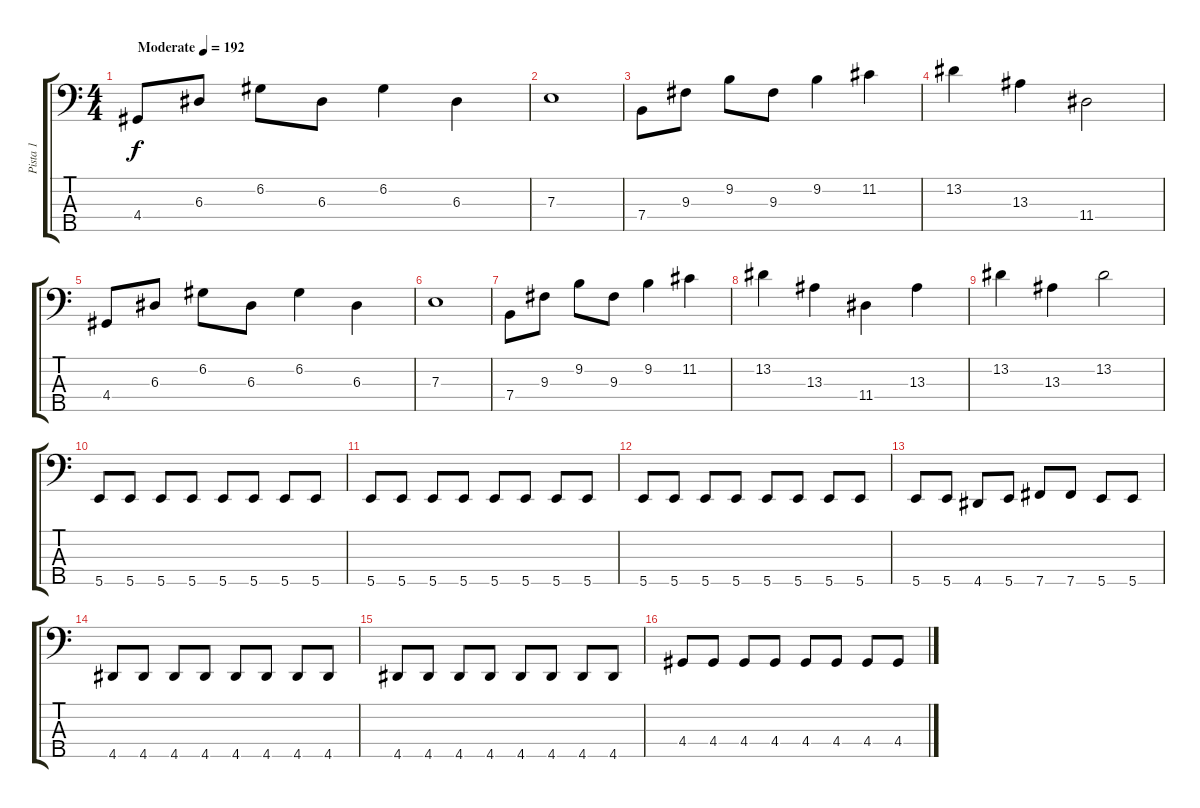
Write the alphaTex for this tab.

\track ("Pista 1" "Pista 1") {instrument electricbassfinger}
\staff {score tabs}
\tuning (G2 D2 A1 E1 B0) {hide}
\ts (4 4)
\tempo (192 "Moderate")
\clef f4
\ks c
4.4.8{dy f instrument electricbassfinger} 6.3.8 6.2.8 6.3.8 6.2.4 6.3.4 |
7.3.1 |
7.4.8 9.3.8 9.2.8 9.3.8 9.2.4 11.2.4 |
13.2.4 13.3.4 11.4.2 |
4.4.8 6.3.8 6.2.8 6.3.8 6.2.4 6.3.4 |
7.3.1 |
7.4.8 9.3.8 9.2.8 9.3.8 9.2.4 11.2.4 |
13.2.4 13.3.4 11.4.4 13.3.4 |
13.2.4 13.3.4 13.2.2 |
5.5.8 5.5.8 5.5.8 5.5.8 5.5.8 5.5.8 5.5.8 5.5.8 |
5.5.8 5.5.8 5.5.8 5.5.8 5.5.8 5.5.8 5.5.8 5.5.8 |
5.5.8 5.5.8 5.5.8 5.5.8 5.5.8 5.5.8 5.5.8 5.5.8 |
5.5.8 5.5.8 4.5.8 5.5.8 7.5.8 7.5.8 5.5.8 5.5.8 |
4.5.8 4.5.8 4.5.8 4.5.8 4.5.8 4.5.8 4.5.8 4.5.8 |
4.5.8 4.5.8 4.5.8 4.5.8 4.5.8 4.5.8 4.5.8 4.5.8 |
4.4.8 4.4.8 4.4.8 4.4.8 4.4.8 4.4.8 4.4.8 4.4.8
